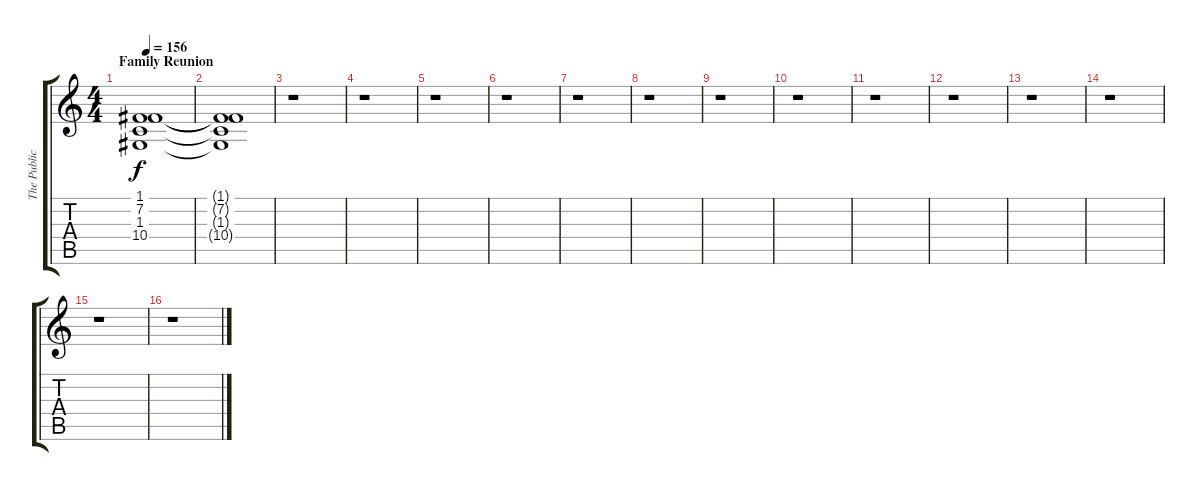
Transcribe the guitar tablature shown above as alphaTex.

\track ("The Public" "The Public") {instrument applause}
\staff {score tabs}
\tuning (E4 B3 G3 D3 A2 E2) {hide}
\ts (4 4)
\section ("" "Family Reunion")
\tempo 156
\clef g2
\ks c
(1.1{t} 7.2{t} 1.3{t} 10.4{t}).1{dy f volume 7} |
(1.1{t} 7.2{t} 1.3{t} 10.4{t}).1{volume 7} |
r.1 |
r.1 |
r.1 |
r.1 |
r.1 |
r.1 |
r.1 |
r.1 |
r.1 |
r.1 |
r.1 |
r.1 |
r.1 |
r.1
